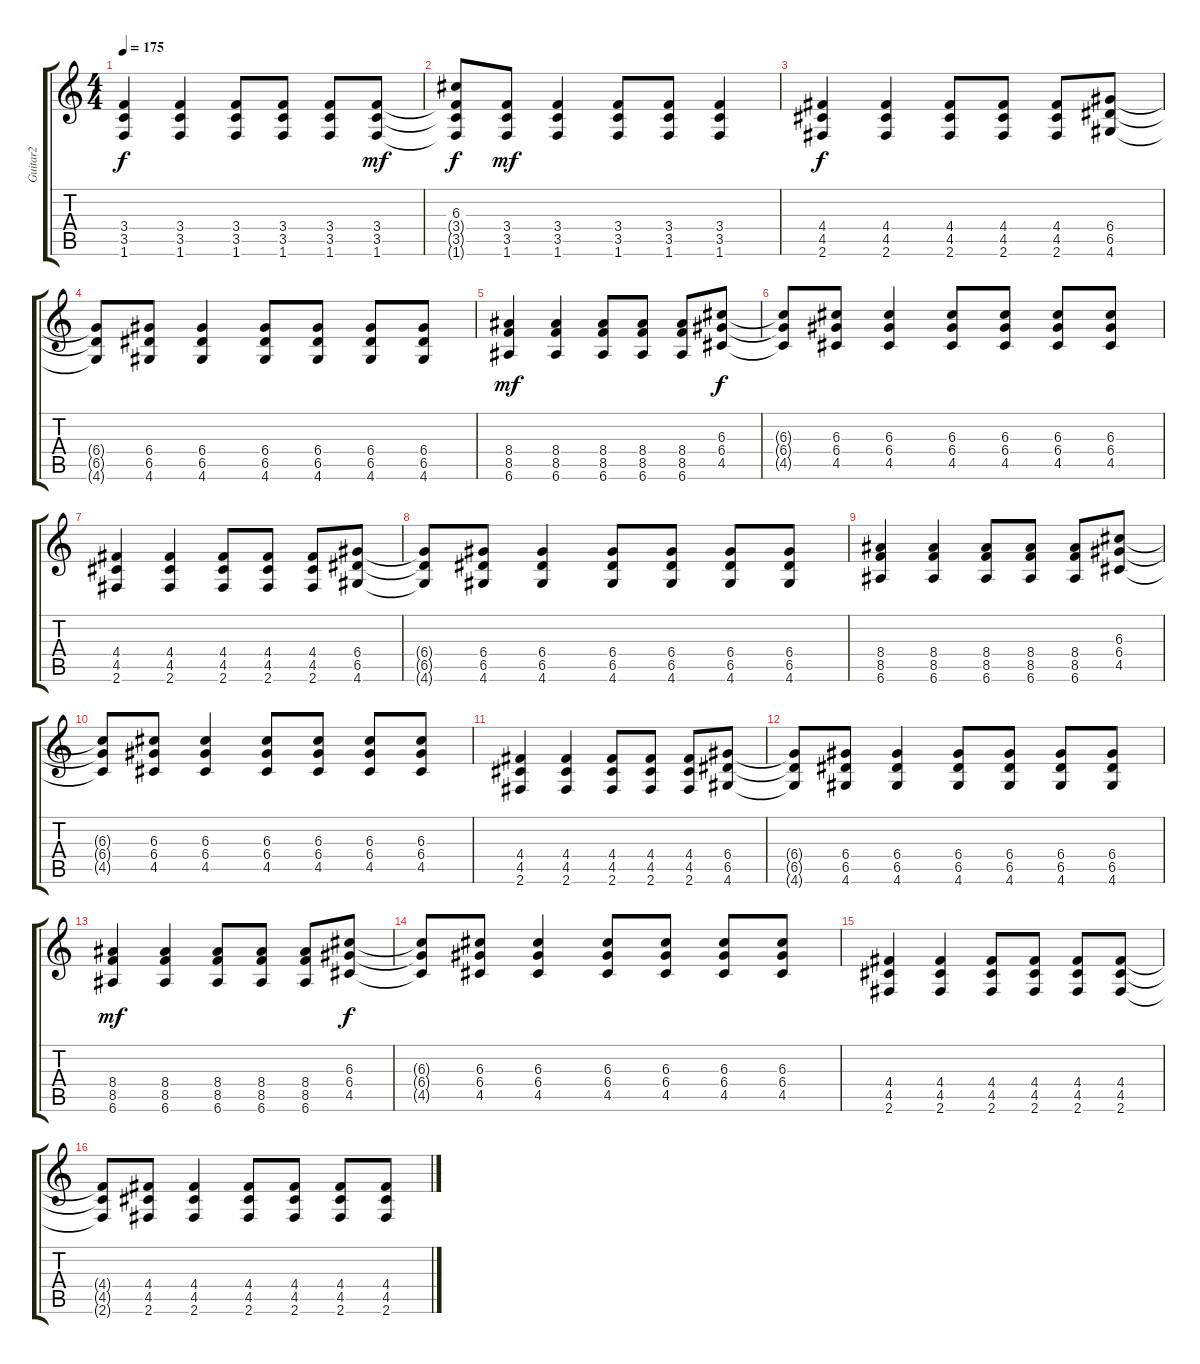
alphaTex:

\track ("Guitar2" "Guitar2") {instrument overdrivenguitar}
\staff {score tabs}
\tuning (E4 B3 G3 D3 A2 E2) {hide}
\ts (4 4)
\tempo 175
\clef g2
\ks c
(3.4 3.5 1.6).4{dy f} (3.4 3.5 1.6).4 (3.4 3.5 1.6).8 (3.4 3.5 1.6).8 (3.4 3.5 1.6).8 (3.4 3.5 1.6).8{dy mf} |
(6.3 3.4{t} 3.5{t} 1.6{t}).8{dy f} (3.4 3.5 1.6).8{dy mf} (3.4 3.5 1.6).4 (3.4 3.5 1.6).8 (3.4 3.5 1.6).8 (3.4 3.5 1.6).4 |
(4.4 4.5 2.6).4{dy f} (4.4 4.5 2.6).4 (4.4 4.5 2.6).8 (4.4 4.5 2.6).8 (4.4 4.5 2.6).8 (6.4 6.5 4.6).8 |
(6.4{t} 6.5{t} 4.6{t}).8 (6.4 6.5 4.6).8 (6.4 6.5 4.6).4 (6.4 6.5 4.6).8 (6.4 6.5 4.6).8 (6.4 6.5 4.6).8 (6.4 6.5 4.6).8 |
(8.4 8.5 6.6).4{dy mf} (8.4 8.5 6.6).4 (8.4 8.5 6.6).8 (8.4 8.5 6.6).8 (8.4 8.5 6.6).8 (6.3 6.4 4.5).8{dy f} |
(6.3{t} 6.4{t} 4.5{t}).8 (6.3 6.4 4.5).8 (6.3 6.4 4.5).4 (6.3 6.4 4.5).8 (6.3 6.4 4.5).8 (6.3 6.4 4.5).8 (6.3 6.4 4.5).8 |
(4.4 4.5 2.6).4 (4.4 4.5 2.6).4 (4.4 4.5 2.6).8 (4.4 4.5 2.6).8 (4.4 4.5 2.6).8 (6.4 6.5 4.6).8 |
(6.4{t} 6.5{t} 4.6{t}).8 (6.4 6.5 4.6).8 (6.4 6.5 4.6).4 (6.4 6.5 4.6).8 (6.4 6.5 4.6).8 (6.4 6.5 4.6).8 (6.4 6.5 4.6).8 |
(8.4 8.5 6.6).4 (8.4 8.5 6.6).4 (8.4 8.5 6.6).8 (8.4 8.5 6.6).8 (8.4 8.5 6.6).8 (6.3 6.4 4.5).8 |
(6.3{t} 6.4{t} 4.5{t}).8 (6.3 6.4 4.5).8 (6.3 6.4 4.5).4 (6.3 6.4 4.5).8 (6.3 6.4 4.5).8 (6.3 6.4 4.5).8 (6.3 6.4 4.5).8 |
(4.4 4.5 2.6).4 (4.4 4.5 2.6).4 (4.4 4.5 2.6).8 (4.4 4.5 2.6).8 (4.4 4.5 2.6).8 (6.4 6.5 4.6).8 |
(6.4{t} 6.5{t} 4.6{t}).8 (6.4 6.5 4.6).8 (6.4 6.5 4.6).4 (6.4 6.5 4.6).8 (6.4 6.5 4.6).8 (6.4 6.5 4.6).8 (6.4 6.5 4.6).8 |
(8.4 8.5 6.6).4{dy mf} (8.4 8.5 6.6).4 (8.4 8.5 6.6).8 (8.4 8.5 6.6).8 (8.4 8.5 6.6).8 (6.3 6.4 4.5).8{dy f} |
(6.3{t} 6.4{t} 4.5{t}).8 (6.3 6.4 4.5).8 (6.3 6.4 4.5).4 (6.3 6.4 4.5).8 (6.3 6.4 4.5).8 (6.3 6.4 4.5).8 (6.3 6.4 4.5).8 |
(4.4 4.5 2.6).4 (4.4 4.5 2.6).4 (4.4 4.5 2.6).8 (4.4 4.5 2.6).8 (4.4 4.5 2.6).8 (4.4 4.5 2.6).8 |
(4.4{t} 4.5{t} 2.6{t}).8 (4.4 4.5 2.6).8 (4.4 4.5 2.6).4 (4.4 4.5 2.6).8 (4.4 4.5 2.6).8 (4.4 4.5 2.6).8 (4.4 4.5 2.6).8
